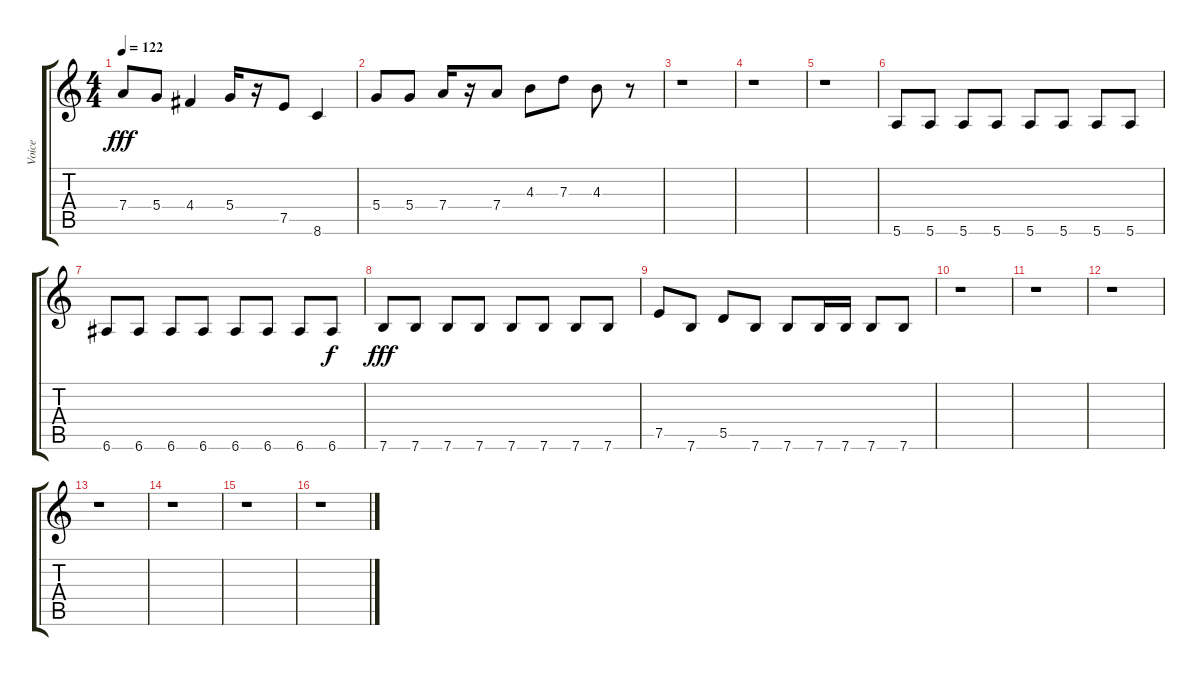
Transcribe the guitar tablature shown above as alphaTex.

\track ("Voice" "Voice") {instrument overdrivenguitar}
\staff {score tabs}
\tuning (E4 B3 G3 D3 A2 E2) {hide}
\ts (4 4)
\tempo 122
\clef g2
\ks c
7.4.8{dy fff} 5.4.8 4.4.4 5.4.16 r.16 7.5.8 8.6.4 |
5.4.8 5.4.8 7.4.16 r.16 7.4.8 4.3.8 7.3.8 4.3.8 r.8 |
r.1 |
r.1 |
r.1 |
5.6.8 5.6.8 5.6.8 5.6.8 5.6.8 5.6.8 5.6.8 5.6.8 |
6.6.8 6.6.8 6.6.8 6.6.8 6.6.8 6.6.8 6.6.8 6.6.8{dy f} |
7.6.8{dy fff} 7.6.8 7.6.8 7.6.8 7.6.8 7.6.8 7.6.8 7.6.8 |
7.5.8 7.6.8 5.5.8 7.6.8 7.6.8 7.6.16 7.6.16 7.6.8 7.6.8 |
r.1 |
r.1 |
r.1 |
r.1 |
r.1 |
r.1 |
r.1
